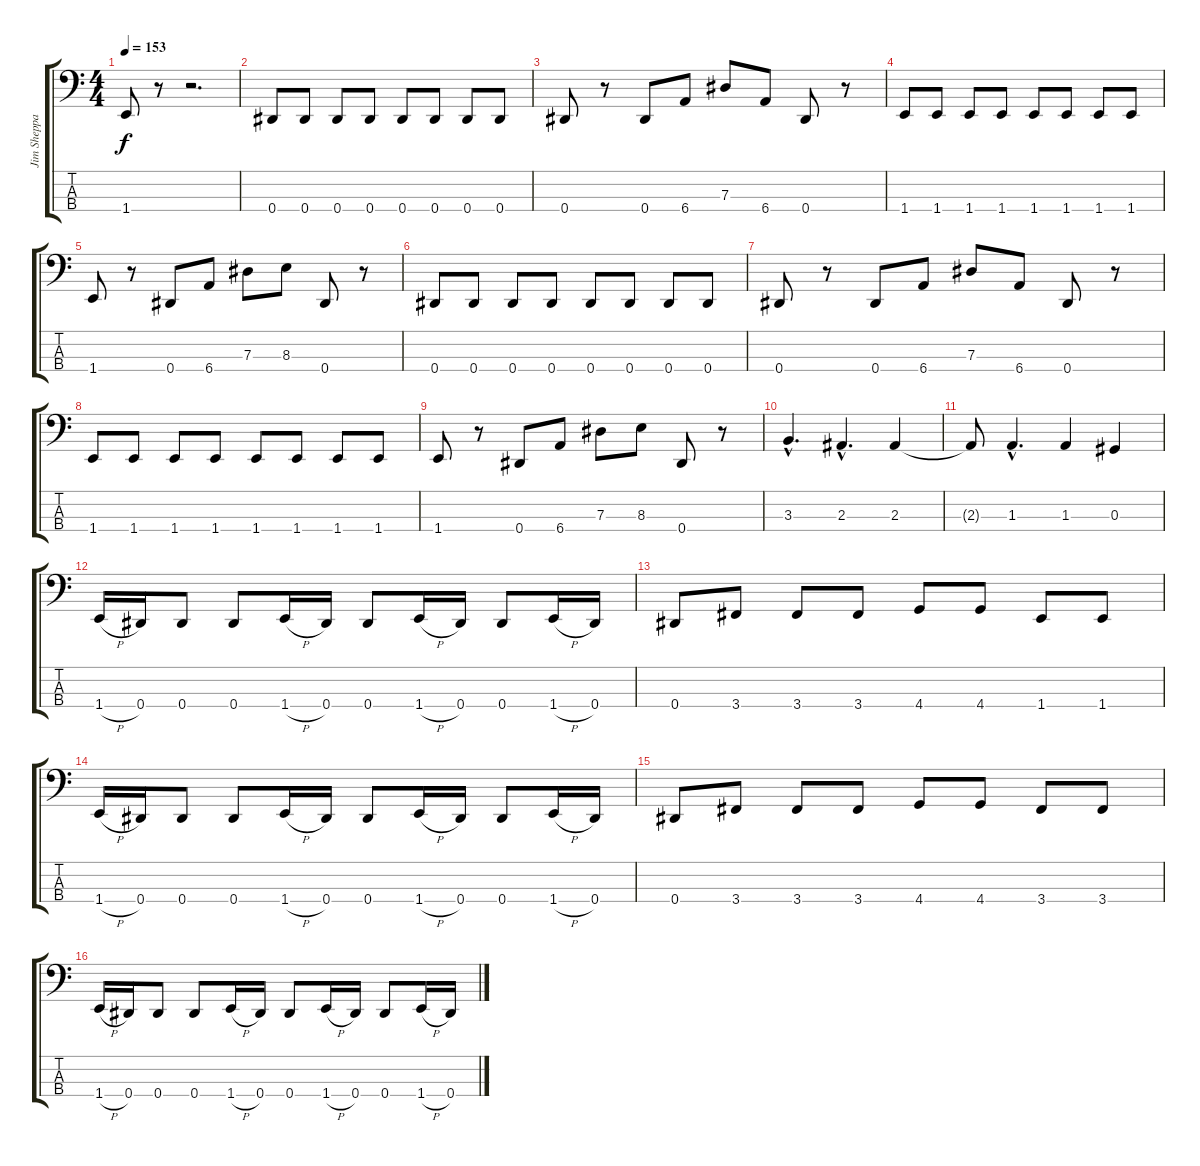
\track ("Jim Sheppard" "Jim Sheppa") {instrument electricbassfinger}
\staff {score tabs}
\tuning (Gb2 Db2 Ab1 Eb1) {hide}
\ts (4 4)
\tempo 153
\clef f4
\ks c
1.4.8{dy f} r.8 r.2{d} |
0.4.8 0.4.8 0.4.8 0.4.8 0.4.8 0.4.8 0.4.8 0.4.8 |
0.4.8 r.8 0.4.8 6.4.8{volume 16} 7.3.8 6.4.8 0.4.8{volume 15} r.8 |
1.4.8 1.4.8 1.4.8 1.4.8 1.4.8 1.4.8 1.4.8 1.4.8 |
1.4.8 r.8 0.4.8 6.4.8{volume 16} 7.3.8 8.3.8 0.4.8{volume 15} r.8 |
0.4.8 0.4.8 0.4.8 0.4.8 0.4.8 0.4.8 0.4.8 0.4.8 |
0.4.8 r.8 0.4.8 6.4.8{volume 16} 7.3.8 6.4.8 0.4.8{volume 15} r.8 |
1.4.8 1.4.8 1.4.8 1.4.8 1.4.8 1.4.8 1.4.8 1.4.8 |
1.4.8 r.8 0.4.8 6.4.8{volume 16} 7.3.8 8.3.8 0.4.8{volume 15} r.8 |
3.3{hac}.4{d} 2.3{hac}.4{d} 2.3.4 |
2.3{t}.8 1.3{hac}.4{d} 1.3.4 0.3.4 |
1.4{h}.16 0.4.16 0.4.8 0.4.8 1.4{h}.16 0.4.16 0.4.8 1.4{h}.16 0.4.16 0.4.8 1.4{h}.16 0.4.16 |
0.4.8 3.4.8 3.4.8 3.4.8 4.4.8 4.4.8 1.4.8 1.4.8 |
1.4{h}.16 0.4.16 0.4.8 0.4.8 1.4{h}.16 0.4.16 0.4.8 1.4{h}.16 0.4.16 0.4.8 1.4{h}.16 0.4.16 |
0.4.8 3.4.8 3.4.8 3.4.8 4.4.8 4.4.8 3.4.8 3.4.8 |
1.4{h}.16 0.4.16 0.4.8 0.4.8 1.4{h}.16 0.4.16 0.4.8 1.4{h}.16 0.4.16 0.4.8 1.4{h}.16 0.4.16
